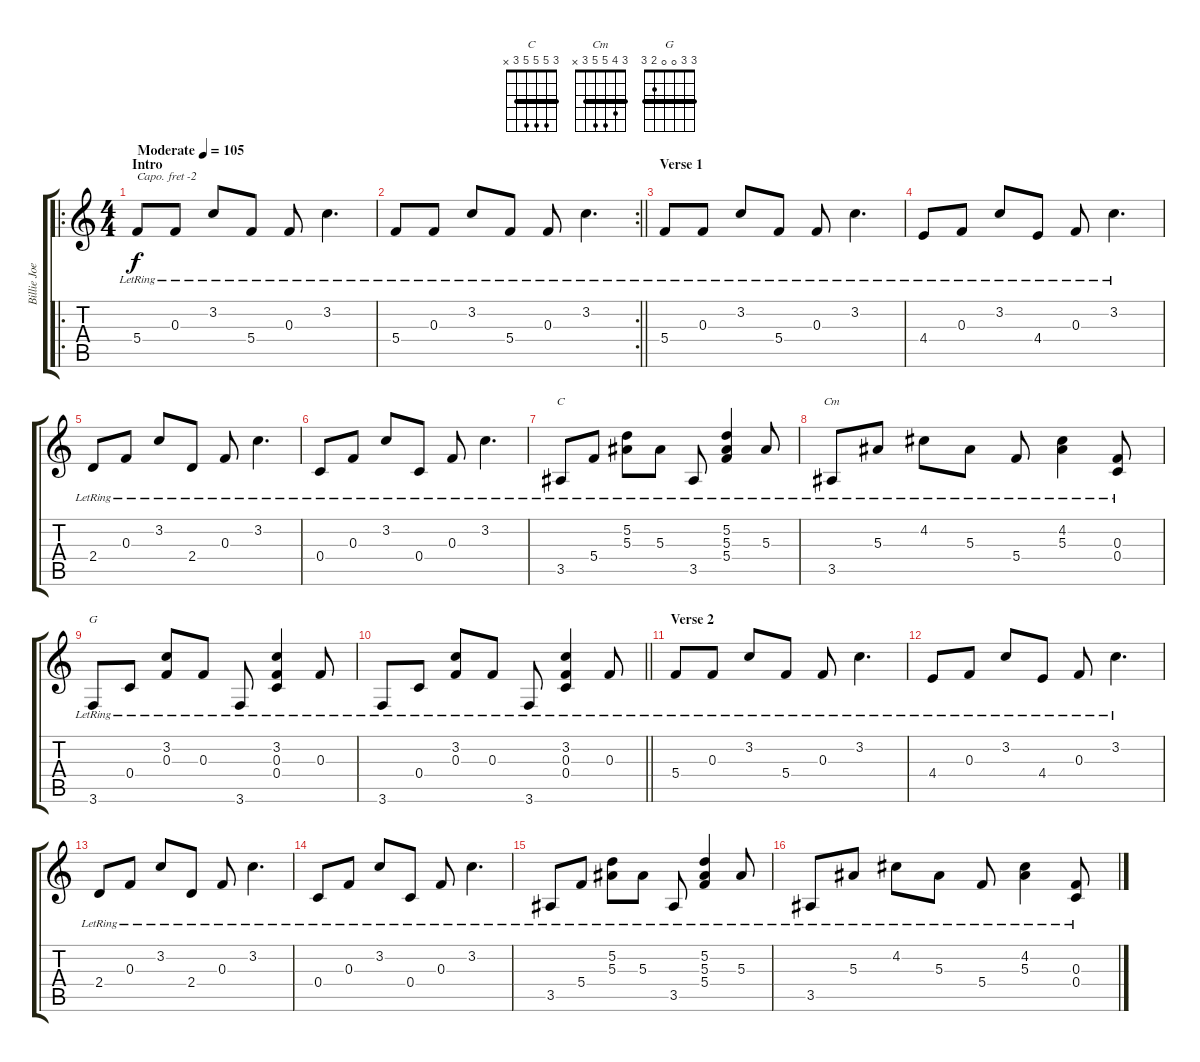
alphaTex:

\track ("Billie Joe Armstrong - Guitar 1" "Billie Joe") {instrument acousticguitarsteel}
\staff {score tabs}
\capo -2
\tuning (E4 B3 G3 D3 A2 E2) {hide}
\chord ("C" 3 5 5 5 3 x) {barre 3}
\chord ("Cm" 3 4 5 5 3 x) {barre 3}
\chord ("G" 3 3 0 0 2 3) {barre 3}
\ro
\ts (4 4)
\section ("" "Intro")
\tempo (105 "Moderate")
\clef g2
\ks c
5.4{lr}.8{dy f instrument acousticguitarsteel} 0.3{lr}.8 3.2{lr}.8 5.4{lr}.8 0.3{lr}.8 3.2{lr}.4{d} |
\rc 2
\barLineRight lightlight
5.4{lr}.8 0.3{lr}.8 3.2{lr}.8 5.4{lr}.8 0.3{lr}.8 3.2{lr}.4{d} |
\section ("" "Verse 1")
5.4{lr}.8 0.3{lr}.8 3.2{lr}.8 5.4{lr}.8 0.3{lr}.8 3.2{lr}.4{d} |
4.4{lr}.8 0.3{lr}.8 3.2{lr}.8 4.4{lr}.8 0.3{lr}.8 3.2{lr}.4{d} |
2.4{lr}.8 0.3{lr}.8 3.2{lr}.8 2.4{lr}.8 0.3{lr}.8 3.2{lr}.4{d} |
0.4{lr}.8 0.3{lr}.8 3.2{lr}.8 0.4{lr}.8 0.3{lr}.8 3.2{lr}.4{d} |
3.5{lr}.8{ch "C"} 5.4{lr}.8 (5.2{lr} 5.3{lr}).8 5.3{lr}.8 3.5{lr}.8 (5.2{lr} 5.3{lr} 5.4{lr}).4 5.3{lr}.8 |
3.5{lr}.8{ch "Cm"} 5.3{lr}.8 4.2{lr}.8 5.3{lr}.8 5.4{lr}.8 (4.2{lr} 5.3{lr}).4 (0.3{lr} 0.4{lr}).8 |
3.6{lr}.8{ch "G"} 0.4{lr}.8 (3.2{lr} 0.3{lr}).8 0.3{lr}.8 3.6{lr}.8 (3.2{lr} 0.3{lr} 0.4{lr}).4 0.3{lr}.8 |
\barLineRight lightlight
3.6{lr}.8 0.4{lr}.8 (3.2{lr} 0.3{lr}).8 0.3{lr}.8 3.6{lr}.8 (3.2{lr} 0.3{lr} 0.4{lr}).4 0.3{lr}.8 |
\section ("" "Verse 2")
5.4{lr}.8 0.3{lr}.8 3.2{lr}.8 5.4{lr}.8 0.3{lr}.8 3.2{lr}.4{d} |
4.4{lr}.8 0.3{lr}.8 3.2{lr}.8 4.4{lr}.8 0.3{lr}.8 3.2{lr}.4{d} |
2.4{lr}.8 0.3{lr}.8 3.2{lr}.8 2.4{lr}.8 0.3{lr}.8 3.2{lr}.4{d} |
0.4{lr}.8 0.3{lr}.8 3.2{lr}.8 0.4{lr}.8 0.3{lr}.8 3.2{lr}.4{d} |
3.5{lr}.8 5.4{lr}.8 (5.2{lr} 5.3{lr}).8 5.3{lr}.8 3.5{lr}.8 (5.2{lr} 5.3{lr} 5.4{lr}).4 5.3{lr}.8 |
3.5{lr}.8 5.3{lr}.8 4.2{lr}.8 5.3{lr}.8 5.4{lr}.8 (4.2{lr} 5.3{lr}).4 (0.3{lr} 0.4{lr}).8
